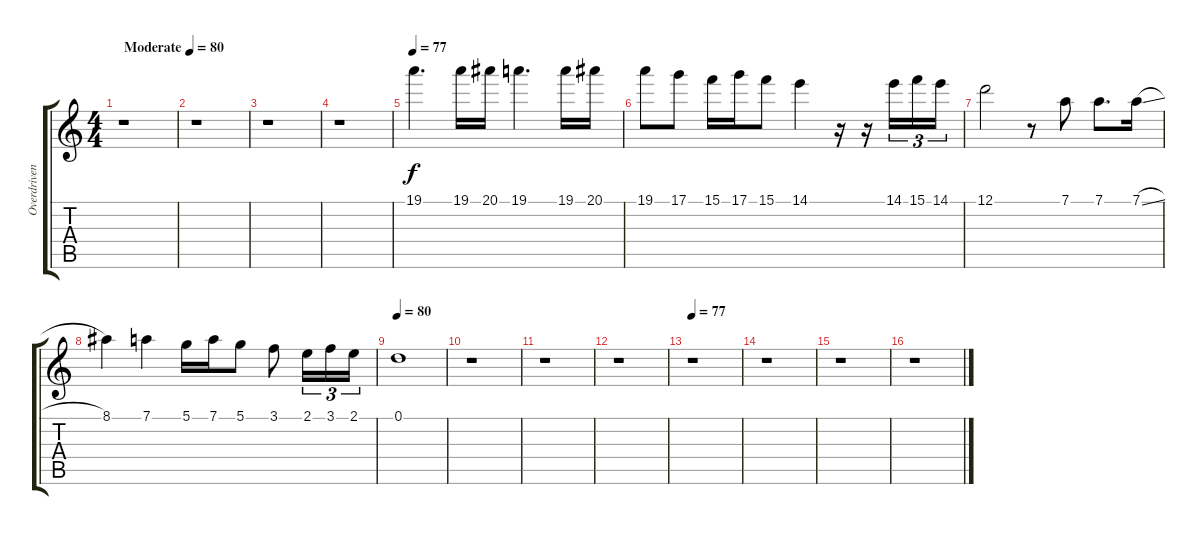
\track ("Overdriven electric" "Overdriven") {instrument overdrivenguitar}
\staff {score tabs}
\tuning (D4 A3 Gb3 D3 A2 D2) {hide}
\ts (4 4)
\tempo (80 "Moderate")
\clef g2
\ks c
r.1{dy f instrument overdrivenguitar} |
r.1 |
r.1 |
r.1 |
\tempo 77
19.1.4{d} 19.1.16 20.1.16 19.1.4{d} 19.1.16 20.1.16 |
19.1.8 17.1.8 15.1.16 17.1.16 15.1.8 14.1.4 r.16 r.16 14.1.16{tu (3 2)} 15.1.16{tu (3 2)} 14.1.16{tu (3 2)} |
12.1.2 r.8 7.1.8 7.1.8{d} 7.1{sl}.16 |
8.1.4 7.1.4 5.1.16 7.1.16 5.1.8 3.1.8 2.1.16{tu (3 2)} 3.1.16{tu (3 2)} 2.1.16{tu (3 2)} |
\tempo 80
0.1.1 |
r.1 |
r.1 |
r.1 |
\tempo 77
r.1 |
r.1 |
r.1 |
r.1
